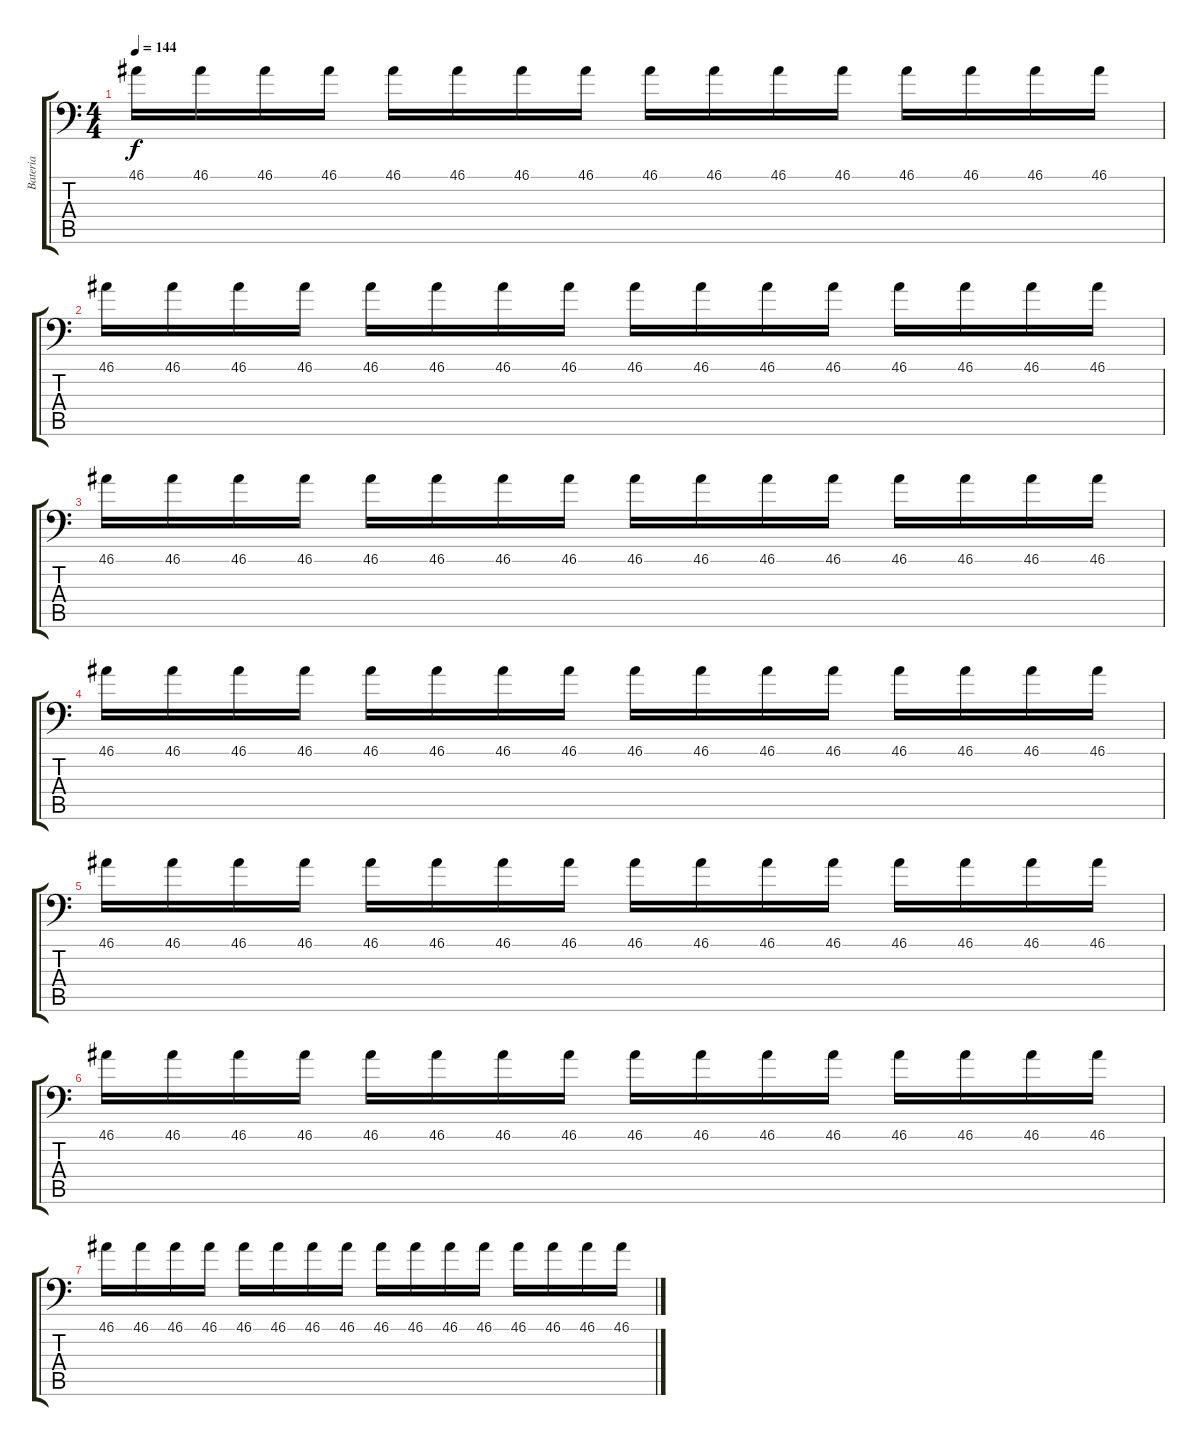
\track ("Bateria" "Bateria") {instrument acousticgrandpiano}
\staff {score tabs}
\tuning (C-1 C-1 C-1 C-1 C-1 C-1) {hide}
\ts (4 4)
\tempo 144
\clef f4
\ks c
46.1.16{dy f} 46.1.16 46.1.16 46.1.16 46.1.16 46.1.16 46.1.16 46.1.16 46.1.16 46.1.16 46.1.16 46.1.16 46.1.16 46.1.16 46.1.16 46.1.16 |
46.1.16 46.1.16 46.1.16 46.1.16 46.1.16 46.1.16 46.1.16 46.1.16 46.1.16 46.1.16 46.1.16 46.1.16 46.1.16 46.1.16 46.1.16 46.1.16 |
46.1.16 46.1.16 46.1.16 46.1.16 46.1.16 46.1.16 46.1.16 46.1.16 46.1.16 46.1.16 46.1.16 46.1.16 46.1.16 46.1.16 46.1.16 46.1.16 |
46.1.16 46.1.16 46.1.16 46.1.16 46.1.16 46.1.16 46.1.16 46.1.16 46.1.16 46.1.16 46.1.16 46.1.16 46.1.16 46.1.16 46.1.16 46.1.16 |
46.1.16 46.1.16 46.1.16 46.1.16 46.1.16 46.1.16 46.1.16 46.1.16 46.1.16 46.1.16 46.1.16 46.1.16 46.1.16 46.1.16 46.1.16 46.1.16 |
46.1.16 46.1.16 46.1.16 46.1.16 46.1.16 46.1.16 46.1.16 46.1.16 46.1.16 46.1.16 46.1.16 46.1.16 46.1.16 46.1.16 46.1.16 46.1.16 |
46.1.16 46.1.16 46.1.16 46.1.16 46.1.16 46.1.16 46.1.16 46.1.16 46.1.16 46.1.16 46.1.16 46.1.16 46.1.16 46.1.16 46.1.16 46.1.16
